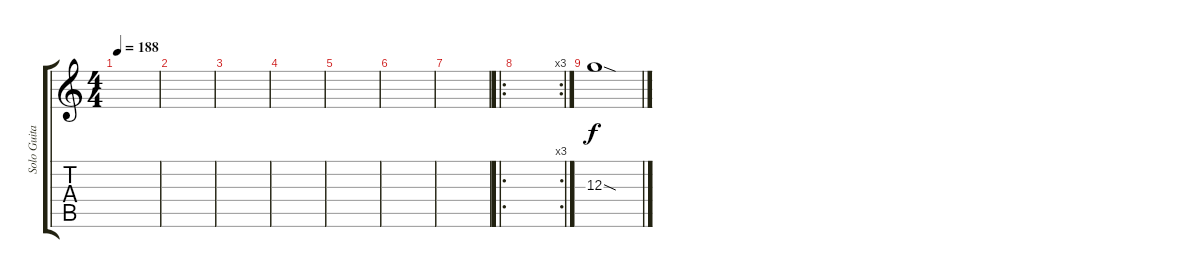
\track ("Solo Guitar" "Solo Guita") {instrument distortionguitar}
\staff {score tabs}
\tuning (E4 B3 G3 D3 A2 E2) {hide}
\ts (4 4)
\tempo 188
\clef g2
\ks c
|
|
|
|
|
|
|
\ro
\rc 3
|
12.3{sod}.1
